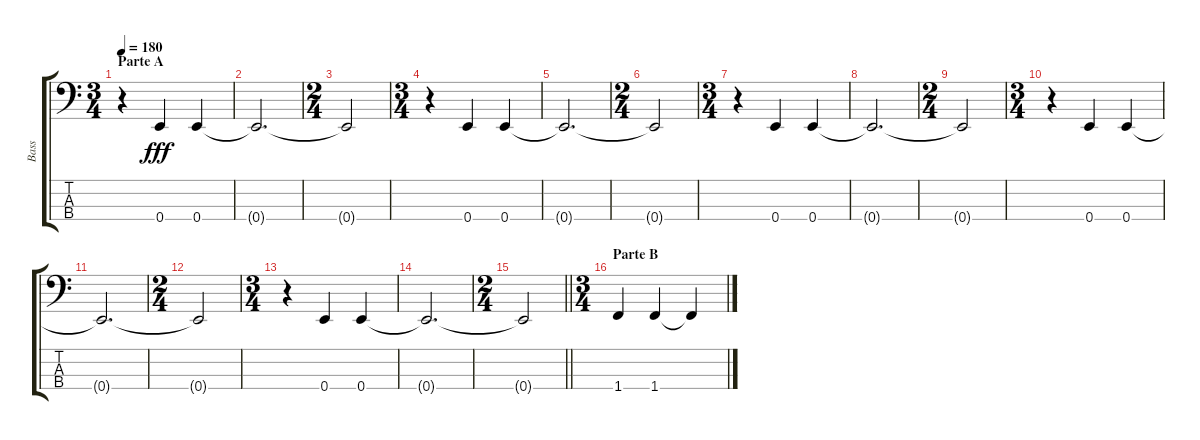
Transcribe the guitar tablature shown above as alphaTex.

\track ("Bass" "Bass") {instrument electricbasspick}
\staff {score tabs}
\tuning (G2 D2 A1 E1) {hide}
\ts (3 4)
\section ("" "Parte A")
\tempo 180
\clef f4
\ks c
r.4{dy fff instrument electricbasspick} 0.4.4 0.4.4 |
0.4{t}.2{d} |
\ts (2 4)
0.4{t}.2 |
\ts (3 4)
r.4 0.4.4 0.4.4 |
0.4{t}.2{d} |
\ts (2 4)
0.4{t}.2 |
\ts (3 4)
r.4 0.4.4 0.4.4 |
0.4{t}.2{d} |
\ts (2 4)
0.4{t}.2 |
\ts (3 4)
r.4 0.4.4 0.4.4 |
0.4{t}.2{d} |
\ts (2 4)
0.4{t}.2 |
\ts (3 4)
r.4 0.4.4 0.4.4 |
0.4{t}.2{d} |
\ts (2 4)
\barLineRight lightlight
0.4{t}.2 |
\ts (3 4)
\section ("" "Parte B")
1.4.4 1.4.4 1.4{t}.4
